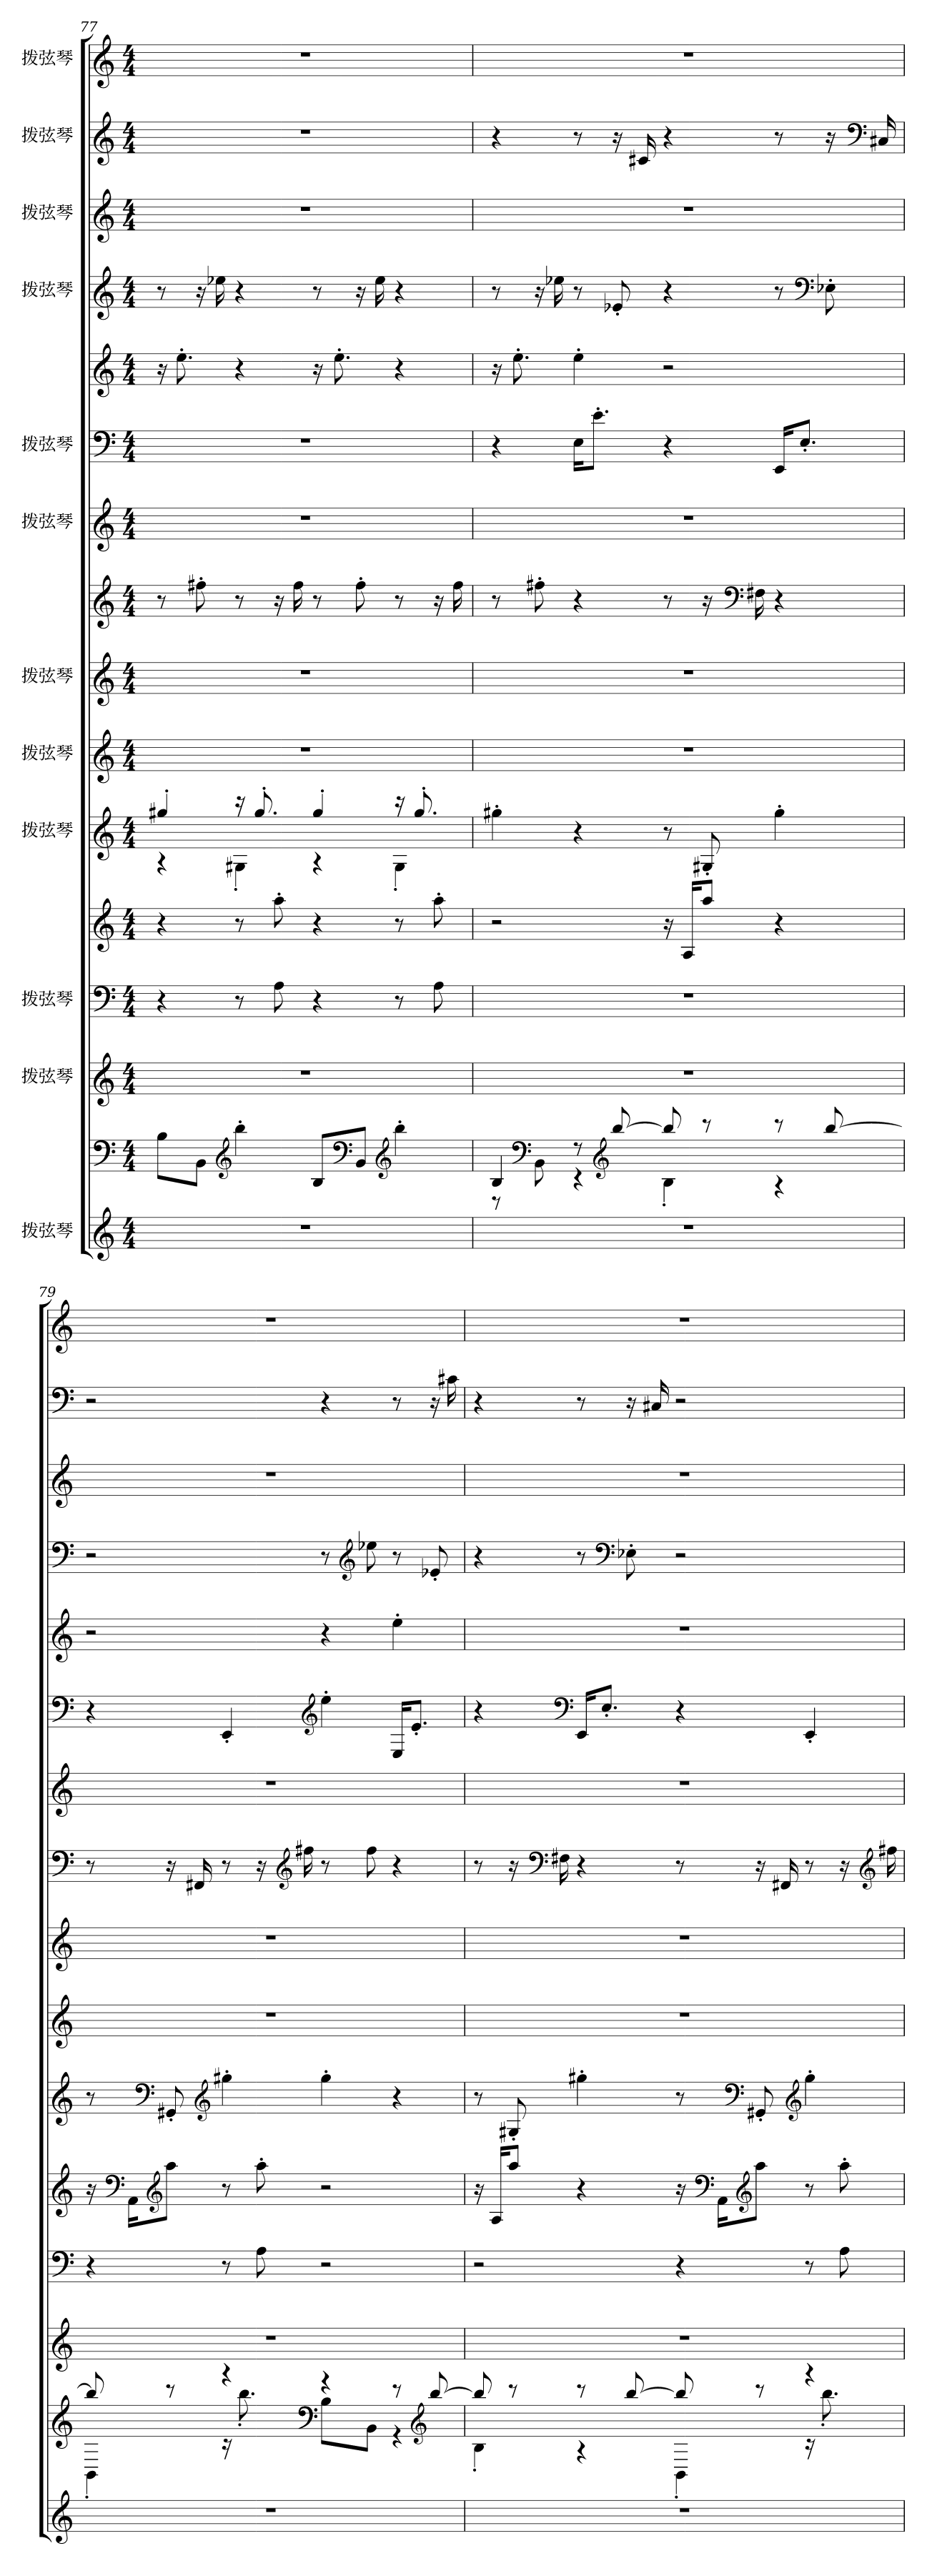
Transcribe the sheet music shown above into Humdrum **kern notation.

**kern	**kern	**kern	**kern	**kern	**kern	**kern	**kern	**kern	**kern	**kern	**kern	**kern	**kern	**kern	**kern
*part12	*part12	*part11	*part10	*part10	*part9	*part8	*part7	*part7	*part6	*part5	*part5	*part4	*part3	*part2	*part1
*staff16	*staff15	*staff14	*staff13	*staff12	*staff11	*staff10	*staff9	*staff8	*staff7	*staff6	*staff5	*staff4	*staff3	*staff2	*staff1
*I"拨弦琴	*	*I"拨弦琴	*I"拨弦琴	*	*I"拨弦琴	*I"拨弦琴	*I"拨弦琴	*	*I"拨弦琴	*I"拨弦琴	*	*I"拨弦琴	*I"拨弦琴	*I"拨弦琴	*I"拨弦琴
!!LO:PB:g=z
*clefG2	*clefF4	*clefG2	*clefF4	*clefG2	*clefG2	*clefG2	*clefG2	*clefG2	*clefG2	*clefF4	*clefG2	*clefG2	*clefG2	*clefG2	*clefG2
*k[]	*k[]	*k[]	*k[]	*k[]	*k[]	*k[]	*k[]	*k[]	*k[]	*k[]	*k[]	*k[]	*k[]	*k[]	*k[]
*M4/4	*M4/4	*M4/4	*M4/4	*M4/4	*M4/4	*M4/4	*M4/4	*M4/4	*M4/4	*M4/4	*M4/4	*M4/4	*M4/4	*M4/4	*M4/4
=77	=77	=77	=77	=77	=77	=77	=77	=77	=77	=77	=77	=77	=77	=77	=77
*	*	*	*	*	*^	*	*	*	*	*	*	*	*	*	*
1r	8B\L	1r	4r	4r	4gg#X'/	4r	1r	1r	8r	1r	1r	16r	8r	1r	1r	1r
.	.	.	.	.	.	.	.	.	.	.	.	8.ee'\	.	.	.	.
.	8BB\J	.	.	.	.	.	.	.	8ff#X'\	.	.	.	16r	.	.	.
.	.	.	.	.	.	.	.	.	.	.	.	.	16ee-X\	.	.	.
*	*clefG2	*	*	*	*	*	*	*	*	*	*	*	*	*	*	*
.	4bb'\	.	8r	8r	16r	4G#X'\	.	.	8r	.	.	4r	4r	.	.	.
.	.	.	.	.	8.gg#'/	.	.	.	.	.	.	.	.	.	.	.
.	.	.	8A\	8aa'\	.	.	.	.	16r	.	.	.	.	.	.	.
.	.	.	.	.	.	.	.	.	16ff#\	.	.	.	.	.	.	.
.	8B/L	.	4r	4r	4gg#'/	4r	.	.	8r	.	.	16r	8r	.	.	.
.	.	.	.	.	.	.	.	.	.	.	.	8.ee'\	.	.	.	.
*	*clefF4	*	*	*	*	*	*	*	*	*	*	*	*	*	*	*
.	8BB/J	.	.	.	.	.	.	.	8ff#'\	.	.	.	16r	.	.	.
.	.	.	.	.	.	.	.	.	.	.	.	.	16ee-\	.	.	.
*	*clefG2	*	*	*	*	*	*	*	*	*	*	*	*	*	*	*
.	4bb'\	.	8r	8r	16r	4G#'\	.	.	8r	.	.	4r	4r	.	.	.
.	.	.	.	.	8.gg#'/	.	.	.	.	.	.	.	.	.	.	.
.	.	.	8A\	8aa'\	.	.	.	.	16r	.	.	.	.	.	.	.
.	.	.	.	.	.	.	.	.	16ff#\	.	.	.	.	.	.	.
*	*	*	*	*	*v	*v	*	*	*	*	*	*	*	*	*	*
!!LO:PB:g=z
=78	=78	=78	=78	=78	=78	=78	=78	=78	=78	=78	=78	=78	=78	=78	=78
*	*^	*	*	*	*	*	*	*	*	*	*	*	*	*	*
1r	4B/	8r	1r	1r	2r	4gg#X'\	1r	1r	8r	1r	4r	16r	8r	1r	4r	1r
.	.	.	.	.	.	.	.	.	.	.	.	8.ee'\	.	.	.	.
*	*clefF4	*	*	*	*	*	*	*	*	*	*	*	*	*	*	*
.	.	8BB\	.	.	.	.	.	.	8ff#X'\	.	.	.	16r	.	.	.
.	.	.	.	.	.	.	.	.	.	.	.	.	16ee-X\	.	.	.
.	8r	4r	.	.	.	4r	.	.	4r	.	16E\KL	4ee'\	8r	.	8r	.
.	.	.	.	.	.	.	.	.	.	.	8.e'\J	.	.	.	.	.
*	*clefG2	*	*	*	*	*	*	*	*	*	*	*	*	*	*	*
.	[8bb/	.	.	.	.	.	.	.	.	.	.	.	8e-X'/	.	16r	.
.	.	.	.	.	.	.	.	.	.	.	.	.	.	.	16c#X/	.
.	8bb/]	4B'\	.	.	16r	8r	.	.	8r	.	4r	2r	4r	.	4r	.
.	.	.	.	.	16A/KL	.	.	.	.	.	.	.	.	.	.	.
.	8r	.	.	.	8aa/J	8G#X'/	.	.	16r	.	.	.	.	.	.	.
*	*	*	*	*	*	*	*	*	*clefF4	*	*	*	*	*	*	*
.	.	.	.	.	.	.	.	.	16F#X\	.	.	.	.	.	.	.
.	8r	4r	.	.	4r	4gg#'\	.	.	4r	.	16EE/KL	.	8r	.	8r	.
.	.	.	.	.	.	.	.	.	.	.	8.E'/J	.	.	.	.	.
*	*	*	*	*	*	*	*	*	*	*	*	*	*clefF4	*	*	*
.	[8bb/	.	.	.	.	.	.	.	.	.	.	.	8E-X'\	.	16r	.
*	*	*	*	*	*	*	*	*	*	*	*	*	*	*	*clefF4	*
.	.	.	.	.	.	.	.	.	.	.	.	.	.	.	16C#X/	.
!!LO:PB:g=z
=79	=79	=79	=79	=79	=79	=79	=79	=79	=79	=79	=79	=79	=79	=79	=79	=79
1r	8bb/]	4BB'\	1r	4r	16r	8r	1r	1r	8r	1r	4r	2r	2r	1r	2r	1r
*	*	*	*	*	*clefF4	*	*	*	*	*	*	*	*	*	*	*
.	.	.	.	.	16AA\KL	.	.	.	.	.	.	.	.	.	.	.
*	*	*	*	*	*clefG2	*clefF4	*	*	*	*	*	*	*	*	*	*
.	8r	.	.	.	8aa\J	8GG#X'/	.	.	16r	.	.	.	.	.	.	.
.	.	.	.	.	.	.	.	.	16FF#X/	.	.	.	.	.	.	.
*	*	*	*	*	*	*clefG2	*	*	*	*	*	*	*	*	*	*
.	4r	16r	.	8r	8r	4gg#X'\	.	.	8r	.	4EE'/	.	.	.	.	.
.	.	8.bb'\	.	.	.	.	.	.	.	.	.	.	.	.	.	.
.	.	.	.	8A\	8aa'\	.	.	.	16r	.	.	.	.	.	.	.
*	*	*	*	*	*	*	*	*	*clefG2	*	*	*	*	*	*	*
.	.	.	.	.	.	.	.	.	16ff#X\	.	.	.	.	.	.	.
*	*clefF4	*	*	*	*	*	*	*	*	*	*clefG2	*	*	*	*	*
.	4r	8B\L	.	2r	2r	4gg#'\	.	.	8r	.	4ee'\	4r	8r	.	4r	.
*	*	*	*	*	*	*	*	*	*	*	*	*	*clefG2	*	*	*
.	.	8BB\J	.	.	.	.	.	.	8ff#\	.	.	.	8ee-X\	.	.	.
.	8r	4r	.	.	.	4r	.	.	4r	.	16E/KL	4ee'\	8r	.	8r	.
.	.	.	.	.	.	.	.	.	.	.	8.e'/J	.	.	.	.	.
*	*clefG2	*	*	*	*	*	*	*	*	*	*	*	*	*	*	*
.	[8bb/	.	.	.	.	.	.	.	.	.	.	.	8e-X'/	.	16r	.
.	.	.	.	.	.	.	.	.	.	.	.	.	.	.	16c#X\	.
!!LO:PB:g=z
=80	=80	=80	=80	=80	=80	=80	=80	=80	=80	=80	=80	=80	=80	=80	=80	=80
1r	8bb/]	4B'\	1r	2r	16r	8r	1r	1r	8r	1r	4r	1r	4r	1r	4r	1r
.	.	.	.	.	16A/KL	.	.	.	.	.	.	.	.	.	.	.
.	8r	.	.	.	8aa/J	8G#X'/	.	.	16r	.	.	.	.	.	.	.
*	*	*	*	*	*	*	*	*	*clefF4	*	*	*	*	*	*	*
.	.	.	.	.	.	.	.	.	16F#X\	.	.	.	.	.	.	.
*	*	*	*	*	*	*	*	*	*	*	*clefF4	*	*	*	*	*
.	8r	4r	.	.	4r	4gg#X'\	.	.	4r	.	16EE/KL	.	8r	.	8r	.
.	.	.	.	.	.	.	.	.	.	.	8.E'/J	.	.	.	.	.
*	*	*	*	*	*	*	*	*	*	*	*	*	*clefF4	*	*	*
.	[8bb/	.	.	.	.	.	.	.	.	.	.	.	8E-X'\	.	16r	.
.	.	.	.	.	.	.	.	.	.	.	.	.	.	.	16C#X/	.
.	8bb/]	4BB'\	.	4r	16r	8r	.	.	8r	.	4r	.	2r	.	2r	.
*	*	*	*	*	*clefF4	*	*	*	*	*	*	*	*	*	*	*
.	.	.	.	.	16AA\KL	.	.	.	.	.	.	.	.	.	.	.
*	*	*	*	*	*clefG2	*clefF4	*	*	*	*	*	*	*	*	*	*
.	8r	.	.	.	8aa\J	8GG#X'/	.	.	16r	.	.	.	.	.	.	.
.	.	.	.	.	.	.	.	.	16FF#X/	.	.	.	.	.	.	.
*	*	*	*	*	*	*clefG2	*	*	*	*	*	*	*	*	*	*
.	4r	16r	.	8r	8r	4gg#'\	.	.	8r	.	4EE'/	.	.	.	.	.
.	.	8.bb'\	.	.	.	.	.	.	.	.	.	.	.	.	.	.
.	.	.	.	8A\	8aa'\	.	.	.	16r	.	.	.	.	.	.	.
*	*	*	*	*	*	*	*	*	*clefG2	*	*	*	*	*	*	*
.	.	.	.	.	.	.	.	.	16ff#X\	.	.	.	.	.	.	.
*	*v	*v	*	*	*	*	*	*	*	*	*	*	*	*	*	*
=	=	=	=	=	=	=	=	=	=	=	=	=	=	=	=
*-	*-	*-	*-	*-	*-	*-	*-	*-	*-	*-	*-	*-	*-	*-	*-
